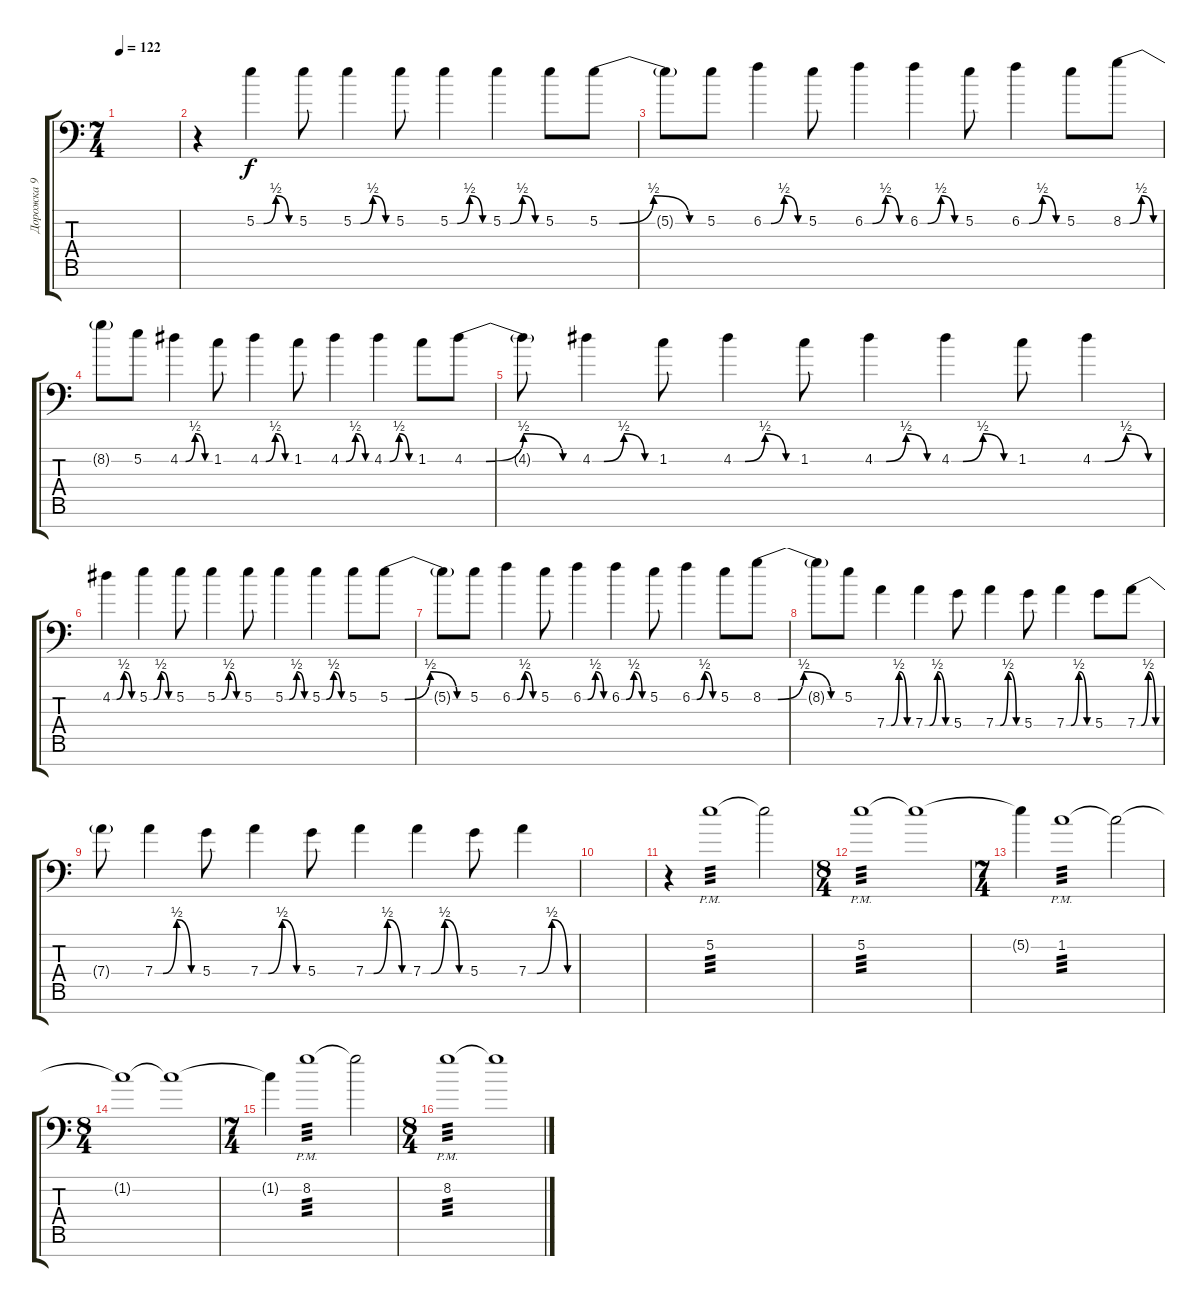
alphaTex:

\track ("Дорожка 9" "Дорожка 9") {instrument distortionguitar}
\staff {score tabs}
\tuning (E4 B3 G3 D3 A2 E2 A1) {hide}
\ts (7 4)
\tempo 122
\clef f4
\ks c
|
r.4 5.2{be (custom 0 0 11 0 30 2 50 0 60 0)}.4 5.2.8 5.2{be (custom 0 0 11 0 30 2 50 0 60 0)}.4 5.2.8 5.2{be (custom 0 0 11 0 30 2 50 0 60 0)}.4 5.2{be (custom 0 0 11 0 30 2 50 0 60 0)}.4 5.2.8 5.2{be (custom 0 0 11 0 30 2 50 0 60 0)}.8 |
5.2{t}.8 5.2.8 6.2{be (custom 0 0 11 0 30 2 50 0 60 0)}.4 5.2.8 6.2{be (custom 0 0 11 0 30 2 50 0 60 0)}.4 6.2{be (custom 0 0 11 0 30 2 50 0 60 0)}.4 5.2.8 6.2{be (custom 0 0 11 0 30 2 50 0 60 0)}.4 5.2.8 8.2{be (custom 0 0 11 0 30 2 50 0 60 0)}.8 |
8.2{t}.8 5.2.8 4.2{be (custom 0 0 11 0 30 2 50 0 60 0)}.4 1.2.8 4.2{be (custom 0 0 11 0 30 2 50 0 60 0)}.4 1.2.8 4.2{be (custom 0 0 11 0 30 2 50 0 60 0)}.4 4.2{be (custom 0 0 11 0 30 2 50 0 60 0)}.4 1.2.8 4.2{be (custom 0 0 11 0 30 2 50 0 60 0)}.8 |
4.2{t}.8 4.2{be (custom 0 0 11 0 30 2 50 0 60 0)}.4 1.2.8 4.2{be (custom 0 0 11 0 30 2 50 0 60 0)}.4 1.2.8 4.2{be (custom 0 0 11 0 30 2 50 0 60 0)}.4 4.2{be (custom 0 0 11 0 30 2 50 0 60 0)}.4 1.2.8 4.2{be (custom 0 0 11 0 30 2 50 0 60 0)}.4 |
4.2{be (custom 0 0 11 0 30 2 50 0 60 0)}.4 5.2{be (custom 0 0 11 0 30 2 50 0 60 0)}.4 5.2.8 5.2{be (custom 0 0 11 0 30 2 50 0 60 0)}.4 5.2.8 5.2{be (custom 0 0 11 0 30 2 50 0 60 0)}.4 5.2{be (custom 0 0 11 0 30 2 50 0 60 0)}.4 5.2.8 5.2{be (custom 0 0 11 0 30 2 50 0 60 0)}.8 |
5.2{t}.8 5.2.8 6.2{be (custom 0 0 11 0 30 2 50 0 60 0)}.4 5.2.8 6.2{be (custom 0 0 11 0 30 2 50 0 60 0)}.4 6.2{be (custom 0 0 11 0 30 2 50 0 60 0)}.4 5.2.8 6.2{be (custom 0 0 11 0 30 2 50 0 60 0)}.4 5.2.8 8.2{be (custom 0 0 11 0 30 2 50 0 60 0)}.8 |
8.2{t}.8 5.2.8 7.4{be (custom 0 0 11 0 30 2 50 0 60 0)}.4 7.4{be (custom 0 0 11 0 30 2 50 0 60 0)}.4 5.4.8 7.4{be (custom 0 0 11 0 30 2 50 0 60 0)}.4 5.4.8 7.4{be (custom 0 0 11 0 30 2 50 0 60 0)}.4 5.4.8 7.4{be (custom 0 0 11 0 30 2 50 0 60 0)}.8 |
7.4{t}.8 7.4{be (custom 0 0 11 0 30 2 50 0 60 0)}.4 5.4.8 7.4{be (custom 0 0 11 0 30 2 50 0 60 0)}.4 5.4.8 7.4{be (custom 0 0 11 0 30 2 50 0 60 0)}.4 7.4{be (custom 0 0 11 0 30 2 50 0 60 0)}.4 5.4.8 7.4{be (custom 0 0 11 0 30 2 50 0 60 0)}.4 |
|
r.4{volume 6} 5.2{pm}.1{tp 3} 5.2{t}.2 |
\ts (8 4)
5.2{pm}.1{tp 3} 5.2{t}.1 |
\ts (7 4)
5.2{t}.4 1.2{pm}.1{tp 3} 1.2{t}.2 |
\ts (8 4)
1.2{t}.1 1.2{t}.1 |
\ts (7 4)
1.2{t}.4 8.2{pm}.1{tp 3} 8.2{t}.2 |
\ts (8 4)
8.2{pm}.1{tp 3} 8.2{t}.1
